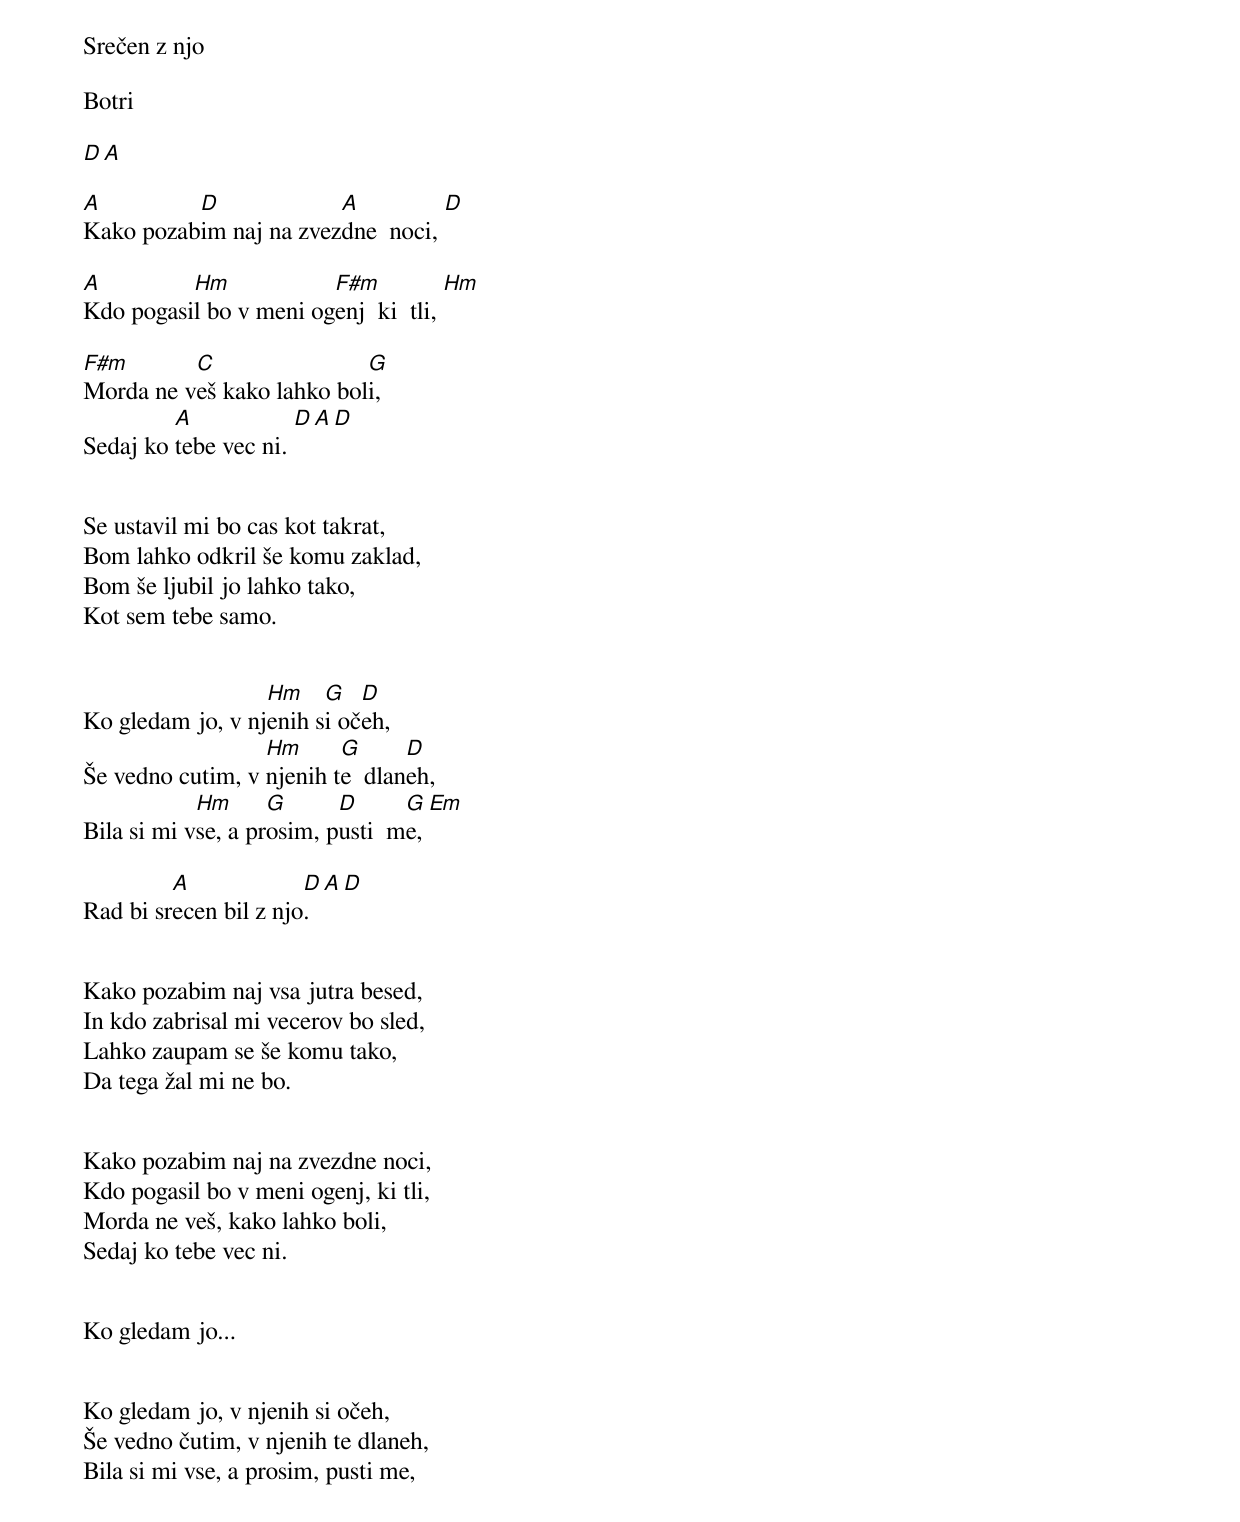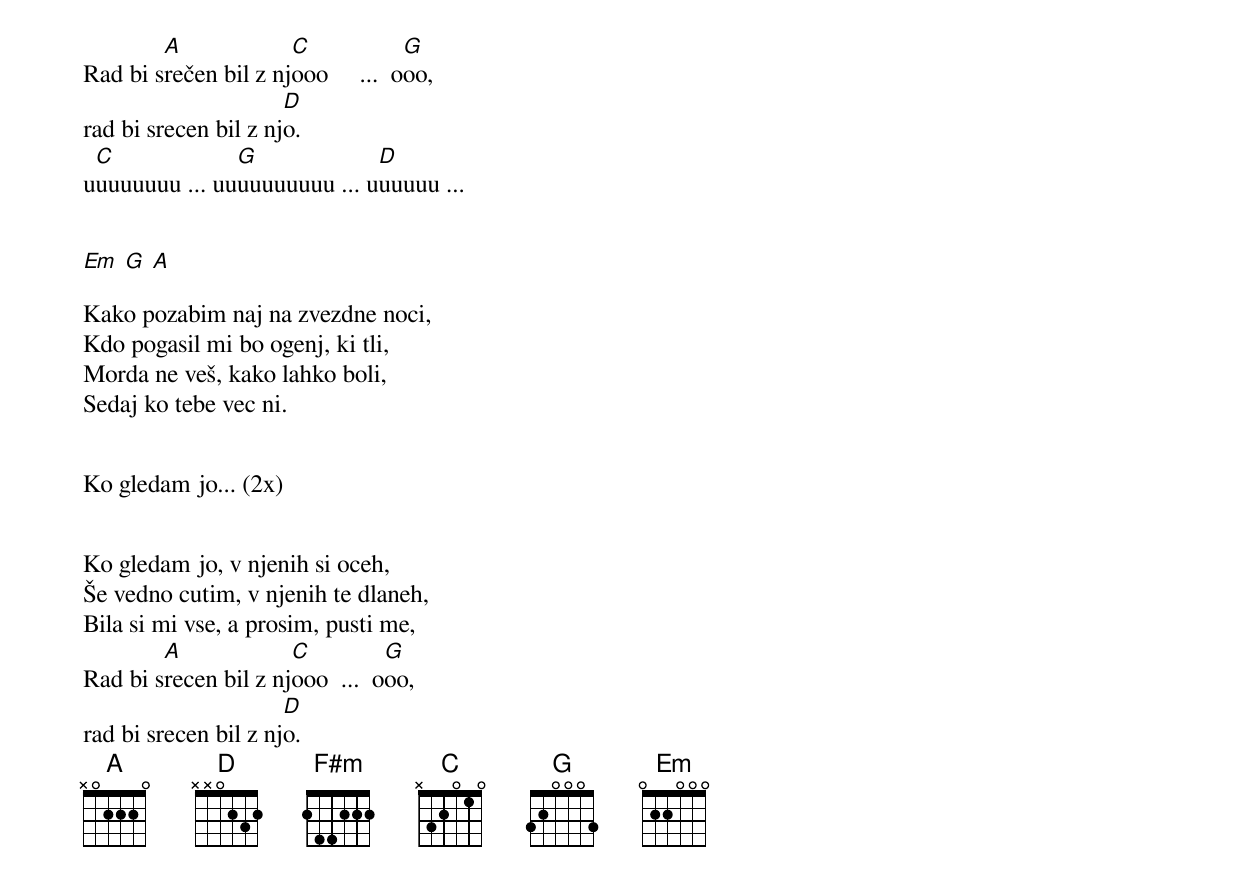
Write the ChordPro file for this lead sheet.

Srečen z njo

Botri

[D A]

[A]Kako pozab[D]im naj na zvez[A]dne  noci, [D]

[A]Kdo pogasi[Hm]l bo v meni og[F#m]enj  ki  tli, [Hm]

[F#m]Morda ne v[C]eš kako lahko bol[G]i,
Sedaj ko [A]tebe vec ni. [D A D]


Se ustavil mi bo cas kot takrat,
Bom lahko odkril še komu zaklad,
Bom še ljubil jo lahko tako,
Kot sem tebe samo.


Ko gledam jo, v nj[Hm]enih s[G]i oč[D]eh,
Še vedno cutim, v [Hm]njenih t[G]e  dlan[D]eh,
Bila si mi v[Hm]se, a pr[G]osim, p[D]usti  m[G]e, [Em]

Rad bi sr[A]ecen bil z njo[D]. [A D]


Kako pozabim naj vsa jutra besed,
In kdo zabrisal mi vecerov bo sled,
Lahko zaupam se še komu tako,
Da tega žal mi ne bo.


Kako pozabim naj na zvezdne noci,
Kdo pogasil bo v meni ogenj, ki tli,
Morda ne veš, kako lahko boli,
Sedaj ko tebe vec ni.


Ko gledam jo...


Ko gledam jo, v njenih si očeh,
Še vedno čutim, v njenih te dlaneh,
Bila si mi vse, a prosim, pusti me,
Rad bi s[A]rečen bil z nj[C]ooo     ...  o[G]oo,
rad bi srecen bil z nj[D]o.
u[C]uuuuuuu ... uu[G]uuuuuuuu ... u[D]uuuuu ...


[Em  G  A]

Kako pozabim naj na zvezdne noci,
Kdo pogasil mi bo ogenj, ki tli,
Morda ne veš, kako lahko boli,
Sedaj ko tebe vec ni.


Ko gledam jo... (2x)


Ko gledam jo, v njenih si oceh,
Še vedno cutim, v njenih te dlaneh,
Bila si mi vse, a prosim, pusti me,
Rad bi s[A]recen bil z nj[C]ooo  ...  o[G]oo,
rad bi srecen bil z nj[D]o.
